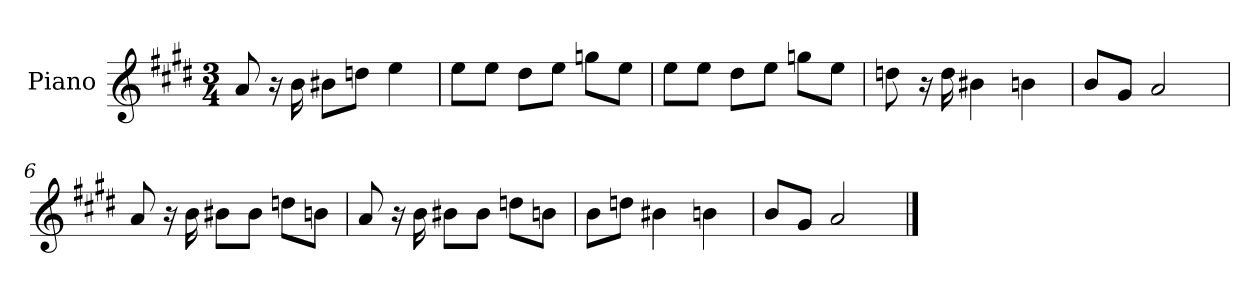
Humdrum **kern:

**kern
*part1
*staff1
*I"Piano
*I'P-no
*clefG2
*k[f#c#g#d#]
*M3/4
*MM92
=1
8a/
16r
16b\
8b#X\L
8ddn\J
4ee\
=2
8ee\L
8ee\J
8dd#\L
8ee\J
8ggn\L
8ee\J
=3
8ee\L
8ee\J
8dd#\L
8ee\J
8ggn\L
8ee\J
=4
8ddn\
16r
16dd\
4b#X\
4bn\
=5
8b/L
8g#/J
2a/
!!LO:LB:g=z
=6
8a/
16r
16b\
8b#X\L
8b#\J
8ddn\L
8bn\J
=7
8a/
16r
16b\
8b#X\L
8b#\J
8ddn\L
8bn\J
=8
8b\L
8ddn\J
4b#X\
4bn\
=9
8b/L
8g#/J
2a/
==
*-
